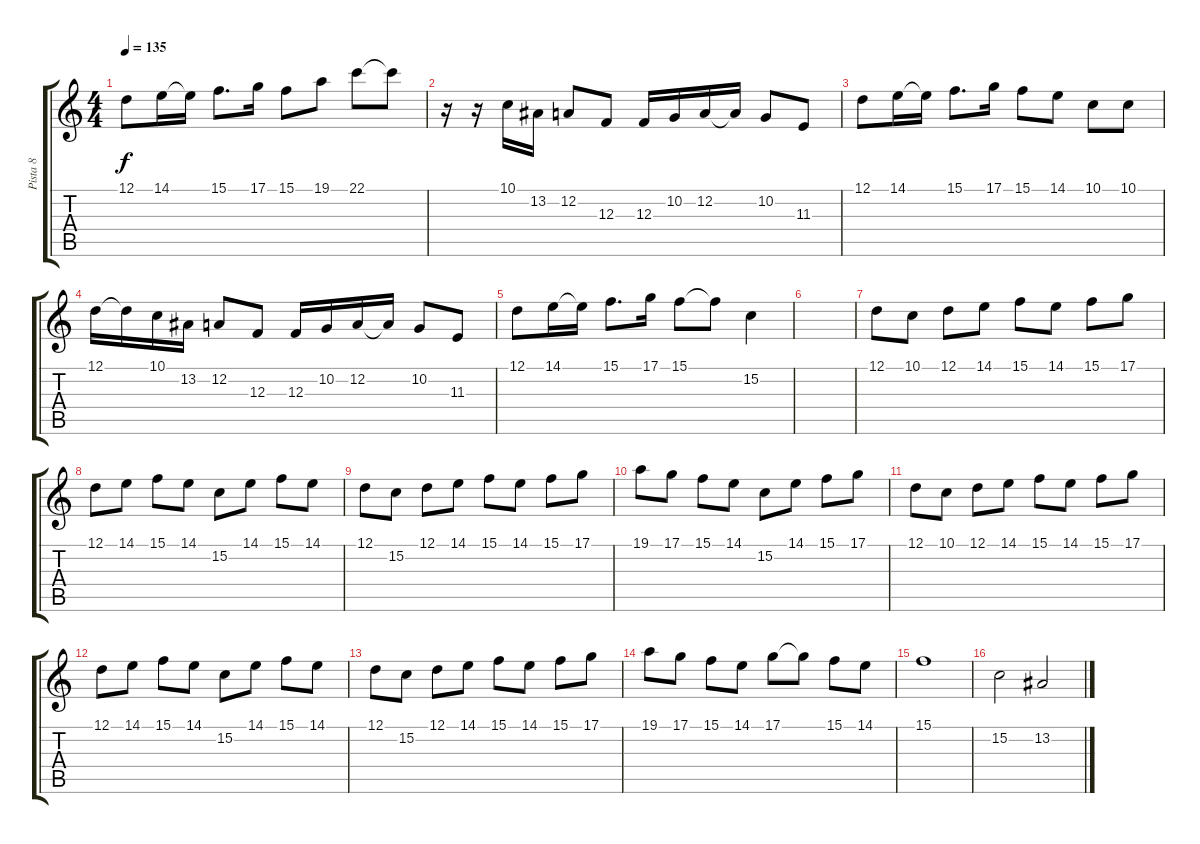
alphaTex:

\track ("Pista 8" "Pista 8") {instrument stringensemble1}
\staff {score tabs}
\tuning (D4 A3 F3 C3 G2 D2) {hide}
\ts (4 4)
\tempo 135
\clef g2
\ks c
12.1.8{dy f} 14.1.16 14.1{t}.16 15.1.8{d} 17.1.16 15.1.8 19.1.8 22.1.8 22.1{t}.8 |
r.16 r.16 10.1.16 13.2.16 12.2.8 12.3.8 12.3.16 10.2.16 12.2.16 12.2{t}.16 10.2.8 11.3.8 |
12.1.8 14.1.16 14.1{t}.16 15.1.8{d} 17.1.16 15.1.8 14.1.8 10.1.8 10.1.8 |
12.1.16 12.1{t}.16 10.1.16 13.2.16 12.2.8 12.3.8 12.3.16 10.2.16 12.2.16 12.2{t}.16 10.2.8 11.3.8 |
12.1.8 14.1.16 14.1{t}.16 15.1.8{d} 17.1.16 15.1.8 15.1{t}.8 15.2.4 |
|
12.1.8 10.1.8 12.1.8 14.1.8 15.1.8 14.1.8 15.1.8 17.1.8 |
12.1.8 14.1.8 15.1.8 14.1.8 15.2.8 14.1.8 15.1.8 14.1.8 |
12.1.8 15.2.8 12.1.8 14.1.8 15.1.8 14.1.8 15.1.8 17.1.8 |
19.1.8 17.1.8 15.1.8 14.1.8 15.2.8 14.1.8 15.1.8 17.1.8 |
12.1.8 10.1.8 12.1.8 14.1.8 15.1.8 14.1.8 15.1.8 17.1.8 |
12.1.8 14.1.8 15.1.8 14.1.8 15.2.8 14.1.8 15.1.8 14.1.8 |
12.1.8 15.2.8 12.1.8 14.1.8 15.1.8 14.1.8 15.1.8 17.1.8 |
19.1.8 17.1.8 15.1.8 14.1.8 17.1.8 17.1{t}.8 15.1.8 14.1.8 |
15.1.1 |
15.2.2 13.2.2
